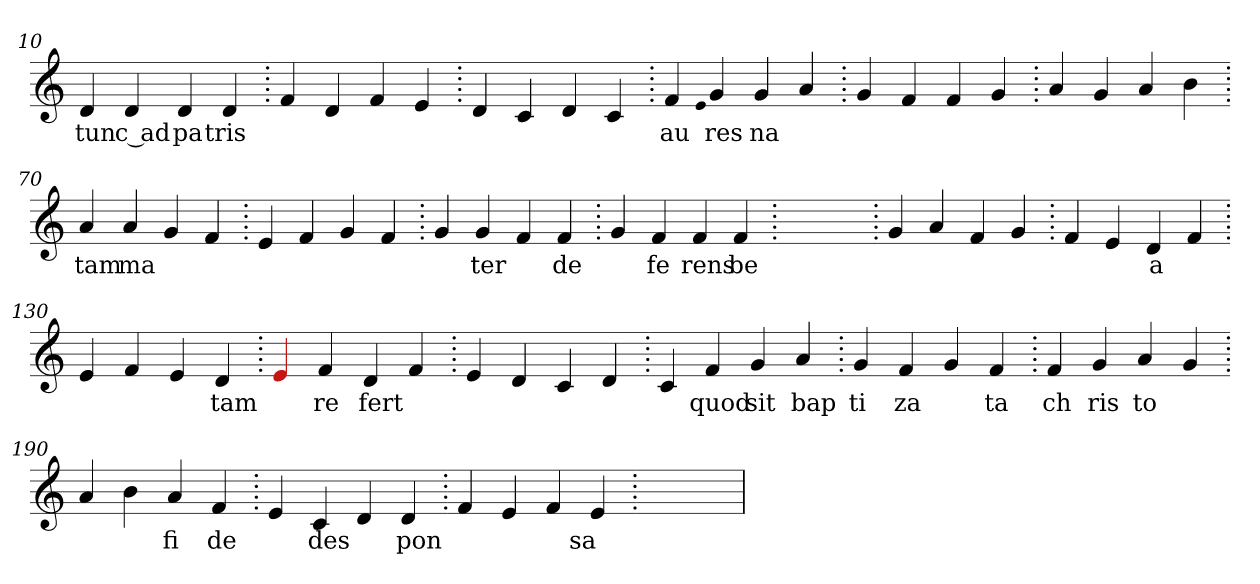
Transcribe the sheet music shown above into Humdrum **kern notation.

**kern	**text
*part1	*part1
*staff1	*staff1
*clefG2	*
=10.	=10.
4d	tun
4d	c ad
4d	pa
4d	tris
=20.	=20.
4f	.
4d	.
4f	.
4e	.
=30.	=30.
4d	.
4c	.
4d	.
4c	.
=40.	=40.
4f	au
qqe	.
4g	res
4g	na
4a	.
=50.	=50.
4g	.
4f	.
4f	.
4g	.
=60.	=60.
4a	.
4g	.
4a	.
4b	.
=70.	=70.
4a	tam
4a	ma
4g	.
4f	.
=80.	=80.
4e	.
4f	.
4g	.
4f	.
=90.	=90.
4g	.
4g	ter
4f	.
4f	de
=100.	=100.
4g	.
4f	fe
4f	rens
4f	be
=110.	=110.
1ryy	.
=110.	=110.
4g	.
4a	.
4f	.
4g	.
=120.	=120.
4f	.
4e	.
4d	a
4f	.
=130.	=130.
4e	.
4f	.
4e	.
4d	tam
=140.	=140.
4Re	.
4f	re
4d	fert
4f	.
=150.	=150.
4e	.
4d	.
4c	.
4d	.
=160.	=160.
4c	.
4f	quod
4g	sit
4a	bap
=170.	=170.
4g	ti
4f	za
4g	.
4f	ta
=180.	=180.
4f	ch
4g	ris
4a	to
4g	.
=190.	=190.
4a	.
4b	.
4a	fi
4f	de
=200.	=200.
4e	.
4c	des
4d	.
4d	pon
=210.	=210.
4f	.
4e	.
4f	.
4e	sa
=220.	=220.
1ryy	.
=	=
*-	*-
